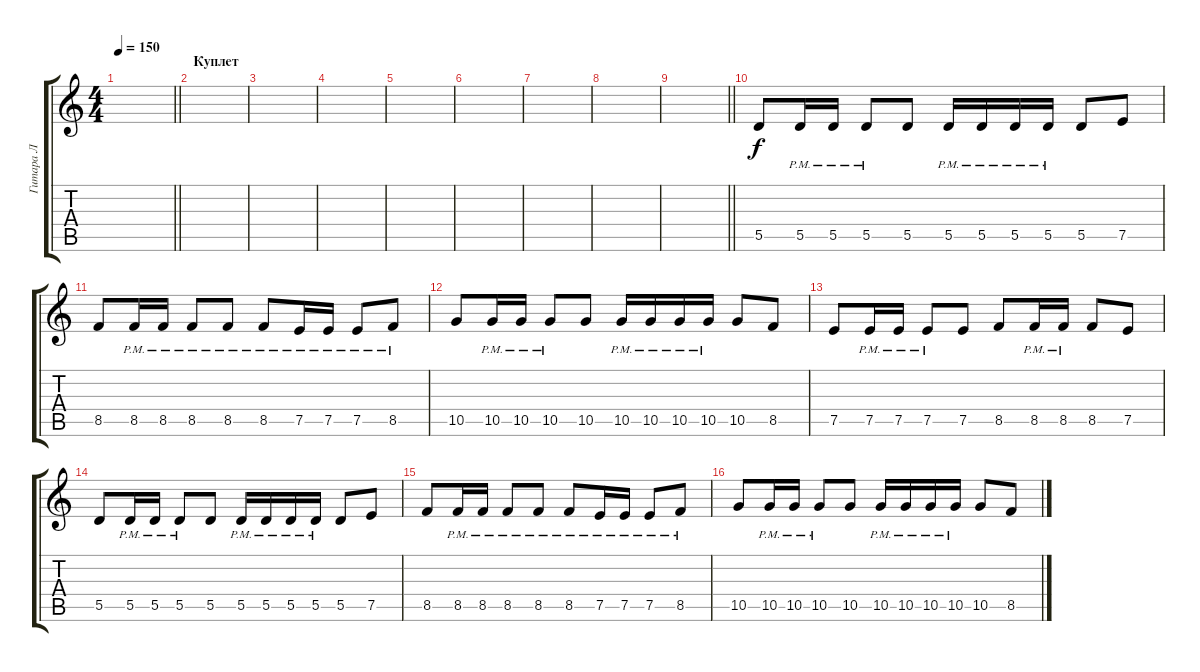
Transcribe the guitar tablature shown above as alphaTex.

\track ("Гитара Л" "Гитара Л") {instrument overdrivenguitar}
\staff {score tabs}
\tuning (E4 B3 G3 D3 A2 E2) {hide}
\ts (4 4)
\tempo 150
\clef g2
\barLineRight lightlight
\ks c
|
\section ("" "Куплет")
|
|
|
|
|
|
|
\barLineRight lightlight
|
\section ("" " ")
5.5.8 5.5{pm}.16 5.5{pm}.16 5.5{pm}.8 5.5.8 5.5{pm}.16 5.5{pm}.16 5.5{pm}.16 5.5{pm}.16 5.5.8 7.5.8 |
8.5.8 8.5{pm}.16 8.5{pm}.16 8.5{pm}.8 8.5{pm}.8 8.5{pm}.8 7.5{pm}.16 7.5{pm}.16 7.5{pm}.8 8.5{pm}.8 |
10.5.8 10.5{pm}.16 10.5{pm}.16 10.5{pm}.8 10.5.8 10.5{pm}.16 10.5{pm}.16 10.5{pm}.16 10.5{pm}.16 10.5.8 8.5.8 |
7.5.8 7.5{pm}.16 7.5{pm}.16 7.5{pm}.8 7.5.8 8.5.8 8.5{pm}.16 8.5{pm}.16 8.5.8 7.5.8 |
5.5.8 5.5{pm}.16 5.5{pm}.16 5.5{pm}.8 5.5.8 5.5{pm}.16 5.5{pm}.16 5.5{pm}.16 5.5{pm}.16 5.5.8 7.5.8 |
8.5.8 8.5{pm}.16 8.5{pm}.16 8.5{pm}.8 8.5{pm}.8 8.5{pm}.8 7.5{pm}.16 7.5{pm}.16 7.5{pm}.8 8.5{pm}.8 |
10.5.8 10.5{pm}.16 10.5{pm}.16 10.5{pm}.8 10.5.8 10.5{pm}.16 10.5{pm}.16 10.5{pm}.16 10.5{pm}.16 10.5.8 8.5.8
